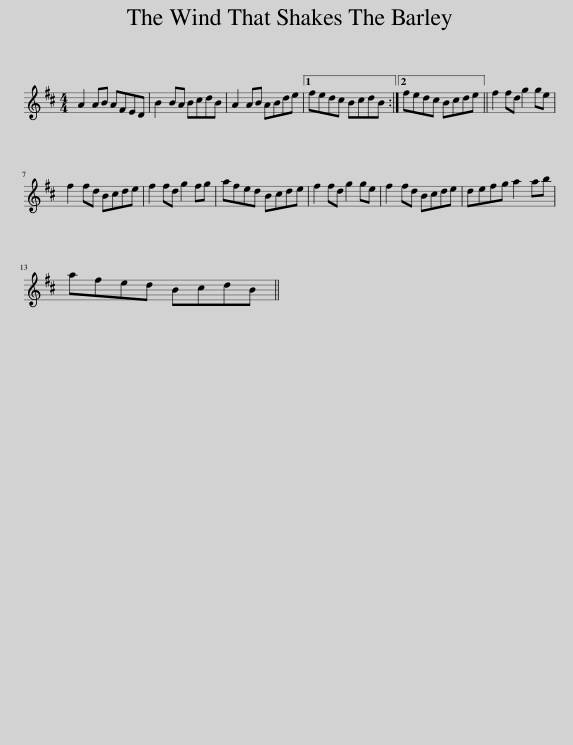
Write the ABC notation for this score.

X:1
L:1/8
M:4/4
I:linebreak $
K:D
V:1 treble
V:1
 A2 AB AFED | B2 BA BcdB | A2 AB ABde |1 fedc BcdB :|2 fedc Bcde || %5
 f2 fd g2 ge |$ f2 fd Bcde | f2 fd g2 fg | afed Bcde | f2 fd g2 ge | %10
 f2 fd Bcde | defg a2 ab |$ afed BcdB || %13
